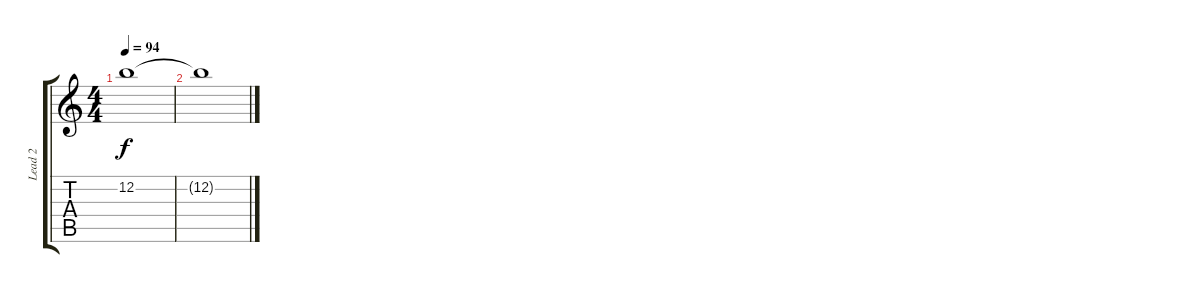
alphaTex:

\track ("Lead 2" "Lead 2") {instrument acousticguitarsteel}
\staff {score tabs}
\tuning (E4 B3 G3 D3 A2 E2) {hide}
\ts (4 4)
\tempo 94
\clef g2
\ks c
12.2{t}.1{dy f volume 0} |
12.2{t}.1
